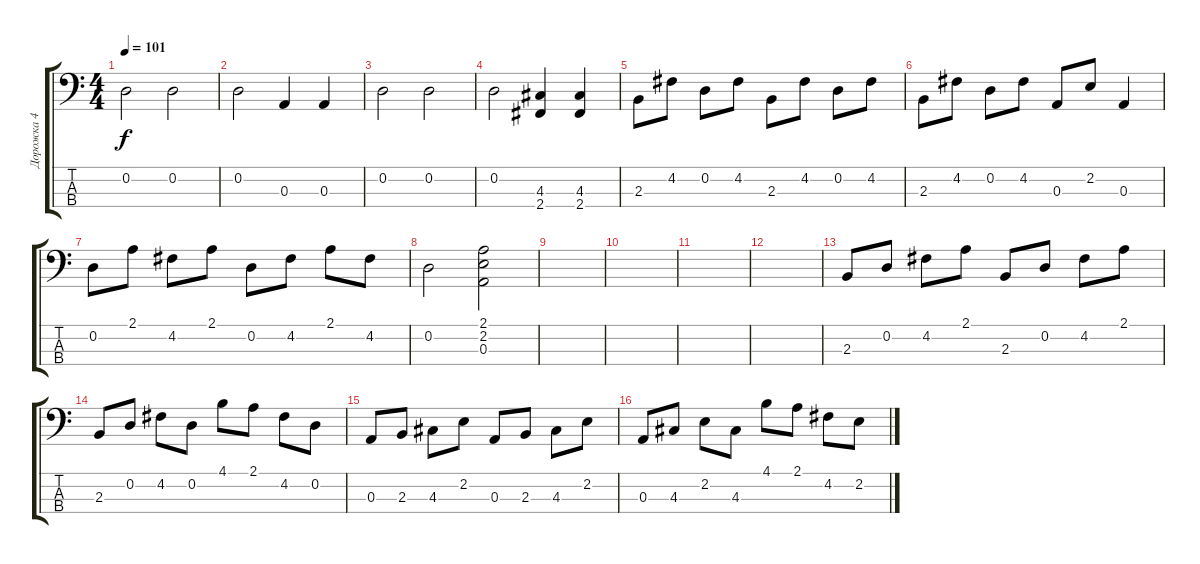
\track ("Дорожка 4" "Дорожка 4") {instrument electricbasspick}
\staff {score tabs}
\tuning (G2 D2 A1 E1) {hide}
\ts (4 4)
\tempo 101
\clef f4
\ks c
0.2.2{dy f} 0.2.2 |
0.2.2 0.3.4 0.3.4 |
0.2.2 0.2.2 |
0.2.2 (4.3 2.4).4 (4.3 2.4).4 |
2.3.8 4.2.8 0.2.8 4.2.8 2.3.8 4.2.8 0.2.8 4.2.8 |
2.3.8 4.2.8 0.2.8 4.2.8 0.3.8 2.2.8 0.3.4 |
0.2.8 2.1.8 4.2.8 2.1.8 0.2.8 4.2.8 2.1.8 4.2.8 |
0.2.2 (2.1 2.2 0.3).2 |
|
|
|
|
2.3.8 0.2.8 4.2.8 2.1.8 2.3.8 0.2.8 4.2.8 2.1.8 |
2.3.8 0.2.8 4.2.8 0.2.8 4.1.8 2.1.8 4.2.8 0.2.8 |
0.3.8 2.3.8 4.3.8 2.2.8 0.3.8 2.3.8 4.3.8 2.2.8 |
0.3.8 4.3.8 2.2.8 4.3.8 4.1.8 2.1.8 4.2.8 2.2.8
